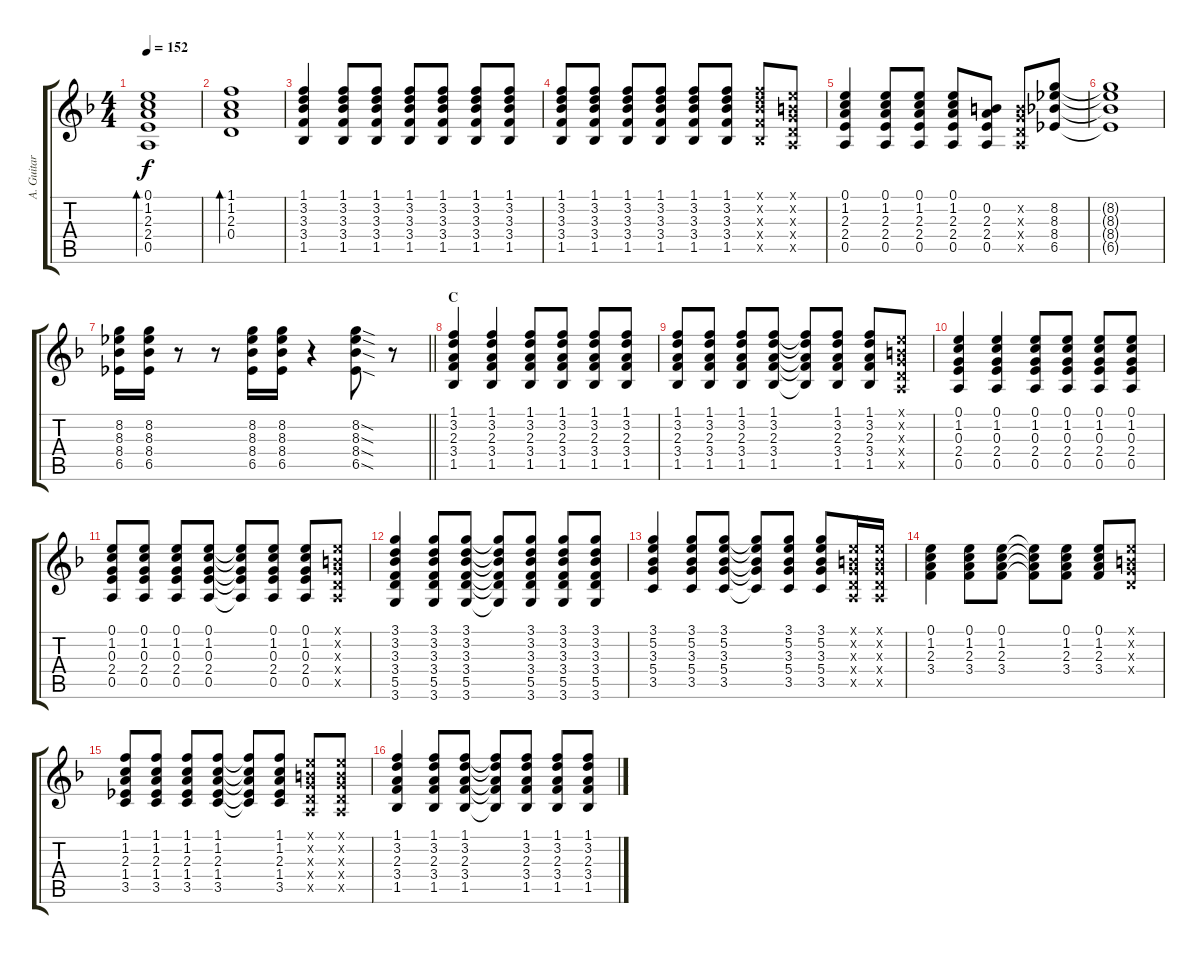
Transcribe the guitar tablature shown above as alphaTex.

\track ("A. Guitar II" "A. Guitar ") {instrument acousticguitarsteel}
\staff {score tabs}
\tuning (E4 B3 G3 D3 A2 E2) {hide}
\ts (4 4)
\tempo 152
\clef g2
\ks f
(0.1 1.2 2.3 2.4 0.5).1{bd 240 dy f} |
(1.1 1.2 2.3 0.4).1{bd 240} |
(1.1 3.2 3.3 3.4 1.5).4 (1.1 3.2 3.3 3.4 1.5).8 (1.1 3.2 3.3 3.4 1.5).8 (1.1 3.2 3.3 3.4 1.5).8 (1.1 3.2 3.3 3.4 1.5).8 (1.1 3.2 3.3 3.4 1.5).8 (1.1 3.2 3.3 3.4 1.5).8 |
(1.1 3.2 3.3 3.4 1.5).8 (1.1 3.2 3.3 3.4 1.5).8 (1.1 3.2 3.3 3.4 1.5).8 (1.1 3.2 3.3 3.4 1.5).8 (1.1 3.2 3.3 3.4 1.5).8 (1.1 3.2 3.3 3.4 1.5).8 (1.1{x} 3.2{x} 3.3{x} 3.4{x} 1.5{x}).8 (0.1{x} 0.2{x} 0.3{x} 0.4{x} 0.5{x}).8 |
(0.1 1.2 2.3 2.4 0.5).4 (0.1 1.2 2.3 2.4 0.5).8 (0.1 1.2 2.3 2.4 0.5).8 (0.1 1.2 2.3 2.4 0.5).8 (0.2 2.3 2.4 0.5).8 (0.2{x} 0.3{x} 0.4{x} 0.5{x}).8 (8.2 8.3 8.4 6.5).8 |
(8.2{t} 8.3{t} 8.4{t} 6.5{t}).1 |
\barLineRight lightlight
(8.2 8.3 8.4 6.5).16 (8.2 8.3 8.4 6.5).16 r.8 r.8 (8.2 8.3 8.4 6.5).16 (8.2 8.3 8.4 6.5).16 r.4 (8.2{sod} 8.3{sod} 8.4{sod} 6.5{sod}).8 r.8 |
\section ("" "C")
(1.1 3.2 2.3 3.4 1.5).4 (1.1 3.2 2.3 3.4 1.5).4 (1.1 3.2 2.3 3.4 1.5).8 (1.1 3.2 2.3 3.4 1.5).8 (1.1 3.2 2.3 3.4 1.5).8 (1.1 3.2 2.3 3.4 1.5).8 |
(1.1 3.2 2.3 3.4 1.5).8 (1.1 3.2 2.3 3.4 1.5).8 (1.1 3.2 2.3 3.4 1.5).8 (1.1 3.2 2.3 3.4 1.5).8 (1.1{t} 3.2{t} 2.3{t} 3.4{t} 1.5{t}).8 (1.1 3.2 2.3 3.4 1.5).8 (1.1 3.2 2.3 3.4 1.5).8 (0.1{x} 0.2{x} 0.3{x} 0.4{x} 0.5{x}).8 |
(0.1 1.2 0.3 2.4 0.5).4 (0.1 1.2 0.3 2.4 0.5).4 (0.1 1.2 0.3 2.4 0.5).8 (0.1 1.2 0.3 2.4 0.5).8 (0.1 1.2 0.3 2.4 0.5).8 (0.1 1.2 0.3 2.4 0.5).8 |
(0.1 1.2 0.3 2.4 0.5).8 (0.1 1.2 0.3 2.4 0.5).8 (0.1 1.2 0.3 2.4 0.5).8 (0.1 1.2 0.3 2.4 0.5).8 (0.1{t} 1.2{t} 0.3{t} 2.4{t} 0.5{t}).8 (0.1 1.2 0.3 2.4 0.5).8 (0.1 1.2 0.3 2.4 0.5).8 (0.1{x} 0.2{x} 0.3{x} 0.4{x} 0.5{x}).8 |
(3.1 3.2 3.3 3.4 5.5 3.6).4 (3.1 3.2 3.3 3.4 5.5 3.6).8 (3.1 3.2 3.3 3.4 5.5 3.6).8 (3.1{t} 3.2{t} 3.3{t} 3.4{t} 5.5{t} 3.6{t}).8 (3.1 3.2 3.3 3.4 5.5 3.6).8 (3.1 3.2 3.3 3.4 5.5 3.6).8 (3.1 3.2 3.3 3.4 5.5 3.6).8 |
(3.1 5.2 3.3 5.4 3.5).4 (3.1 5.2 3.3 5.4 3.5).8 (3.1 5.2 3.3 5.4 3.5).8 (3.1{t} 5.2{t} 3.3{t} 5.4{t} 3.5{t}).8 (3.1 5.2 3.3 5.4 3.5).8 (3.1 5.2 3.3 5.4 3.5).8 (0.1{x} 0.2{x} 0.3{x} 0.4{x} 0.5{x}).16 (0.1{x} 0.2{x} 0.3{x} 0.4{x} 0.5{x}).16 |
(0.1 1.2 2.3 3.4).4 (0.1 1.2 2.3 3.4).8 (0.1 1.2 2.3 3.4).8 (0.1{t} 1.2{t} 2.3{t} 3.4{t}).8 (0.1 1.2 2.3 3.4).8 (0.1 1.2 2.3 3.4).8 (0.1{x} 0.2{x} 0.3{x} 0.4{x}).8 |
(1.1 1.2 2.3 1.4 3.5).8 (1.1 1.2 2.3 1.4 3.5).8 (1.1 1.2 2.3 1.4 3.5).8 (1.1 1.2 2.3 1.4 3.5).8 (1.1{t} 1.2{t} 2.3{t} 1.4{t} 3.5{t}).8 (1.1 1.2 2.3 1.4 3.5).8 (0.1{x} 0.2{x} 0.3{x} 0.4{x} 0.5{x}).8 (0.1{x} 0.2{x} 0.3{x} 0.4{x} 0.5{x}).8 |
(1.1 3.2 2.3 3.4 1.5).4 (1.1 3.2 2.3 3.4 1.5).8 (1.1 3.2 2.3 3.4 1.5).8 (1.1{t} 3.2{t} 2.3{t} 3.4{t} 1.5{t}).8 (1.1 3.2 2.3 3.4 1.5).8 (1.1 3.2 2.3 3.4 1.5).8 (1.1 3.2 2.3 3.4 1.5).8
